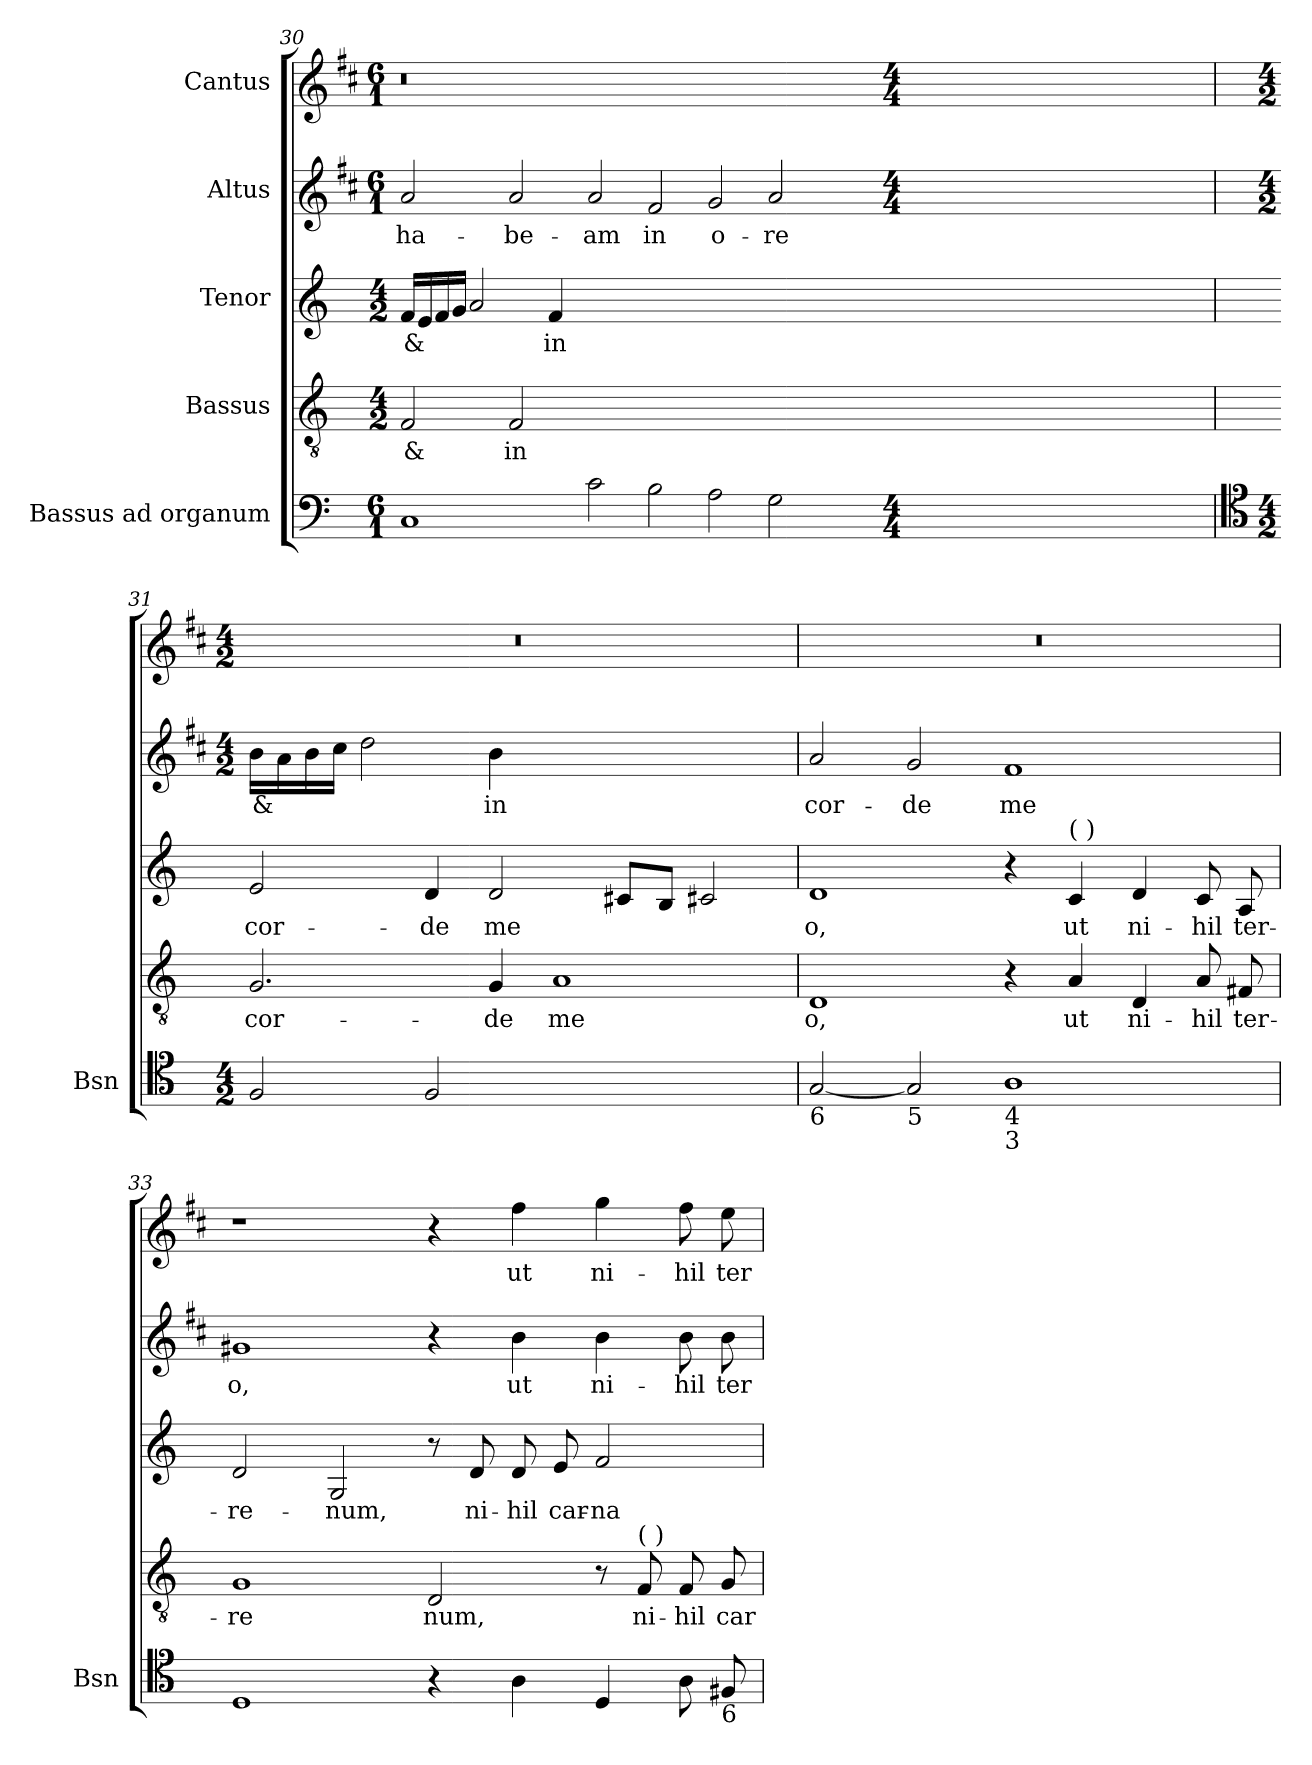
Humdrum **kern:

**kern	**kern	**text	**kern	**text	**kern	**text	**kern	**text
*part5	*part4	*part4	*part3	*part3	*part2	*part2	*part1	*part1
*staff5	*staff4	*staff4	*staff3	*staff3	*staff2	*staff2	*staff1	*staff1
*I"Bassus ad organum	*I"Bassus	*	*I"Tenor	*	*I"Altus	*	*I"Cantus	*
*I'Bsn	*	*	*	*	*	*	*	*
!!LO:LB:g=z
*clefF4	*clefGv2	*	*clefG2	*	*clefG2	*	*clefG2	*
*	*	*	*	*	*ITrd1c2	*	*ITrd1c2	*
*k[]	*k[]	*	*k[]	*	*k[]	*	*k[]	*
*C:	*C:	*	*C:	*	*C:	*	*C:	*
*M6/1	*M4/2	*	*M4/2	*	*M6/1	*	*M6/1	*
=30	=30	=30	=30	=30	=30	=30	=30	=30
!	!	!LO:LY:b	!	!LO:LY:b	!	!LO:LY:b	!	!
1C	2F	&	16fLL	&	2g	ha-	0.r	.
.	.	.	16e	.	.	.	.	.
.	.	.	16f	.	.	.	.	.
.	.	.	16gJJ	.	.	.	.	.
.	.	.	2a	.	.	.	.	.
!	!	!LO:LY:b	!	!	!	!LO:LY:b	!	!
.	2F	in	.	.	2g	-be-	.	.
!	!	!	!	!LO:LY:b	!	!	!	!
.	.	.	4f	in	.	.	.	.
!	!	!	!	!	!	!LO:LY:b	!	!
2c	0ryy	.	0ryy	.	2g	-am	.	.
!	!	!	!	!	!	!LO:LY:b	!	!
2B	.	.	.	.	2e	in	.	.
!	!	!	!	!	!	!LO:LY:b	!	!
2A	.	.	.	.	2f	o-	.	.
!	!	!	!	!	!	!LO:LY:b	!	!
2G	.	.	.	.	2g	-re	.	.
*M4/4	*	*	*	*	*M4/4	*	*M4/4	*
*met(c)	*	*	*	*	*met(c)	*	*met(c)	*
!!LO:LB:g=z
=31	=31	=31	=31	=31	=31	=31	=31	=31
*clefC4	*	*	*	*	*	*	*	*
*M4/2	*	*	*	*	*M4/2	*	*M4/2	*
!	!	!LO:LY:b	!	!LO:LY:b	!	!LO:LY:b	!	!
2F	2.G	cor-	2e	cor-	16aLL	&	0r	.
.	.	.	.	.	16g	.	.	.
.	.	.	.	.	16a	.	.	.
.	.	.	.	.	16bJJ	.	.	.
.	.	.	.	.	2cc	.	.	.
!	!	!	!	!LO:LY:b	!	!	!	!
2F	.	.	4d	-de	.	.	.	.
!	!	!LO:LY:b	!	!LO:LY:b	!	!LO:LY:b	!	!
.	4G	-de	2d	me	4a	in	.	.
!	!	!LO:LY:b	!	!	!	!	!	!
1ryy	1A	me	.	.	1ryy	.	.	.
.	.	.	8c#XL	.	.	.	.	.
.	.	.	8BJ	.	.	.	.	.
.	.	.	2c#X	.	.	.	.	.
=32	=32	=32	=32	=32	=32	=32	=32	=32
!LO:TX:b:t=6	!	!	!	!	!	!	!	!
!	!	!LO:LY:b	!	!LO:LY:b	!	!LO:LY:b	!	!
[2G	1D	o,	1d	o,	2g	cor-	0r	.
!LO:TX:b:t=5	!	!	!	!	!	!	!	!
!	!	!	!	!	!	!LO:LY:b	!	!
2G]	.	.	.	.	2f	-de	.	.
!LO:TX:b:t=4	!	!	!	!	!	!	!	!
!LO:TX:b:t=3	!	!	!	!	!	!	!	!
!	!	!	!	!	!	!LO:LY:b	!	!
1A	4r	.	4r	.	1e	me	.	.
!	!	!	!LO:TX:a:t=(  )	!	!	!	!	!
!	!	!LO:LY:b	!	!LO:LY:b	!	!	!	!
.	4A	ut	4c	ut	.	.	.	.
!	!	!LO:LY:b	!	!LO:LY:b	!	!	!	!
.	4D	ni-	4d	ni-	.	.	.	.
!	!	!LO:LY:b	!	!LO:LY:b	!	!	!	!
.	8A	-hil	8c	-hil	.	.	.	.
!	!	!LO:LY:b	!	!LO:LY:b	!	!	!	!
.	8F#X	ter-	8A	ter-	.	.	.	.
=33	=33	=33	=33	=33	=33	=33	=33	=33
!	!	!LO:LY:b	!	!LO:LY:b	!	!LO:LY:b	!	!
1D	1G	-re	2d	-re-	1f#X	o,	1r	.
!	!	!	!	!LO:LY:b	!	!	!	!
.	.	.	2G	-num,	.	.	.	.
!	!	!LO:LY:b	!	!	!	!	!	!
4r	2D	num,	8r	.	4r	.	4r	.
!	!	!	!	!LO:LY:b	!	!	!	!
.	.	.	8d	ni-	.	.	.	.
!	!	!	!	!LO:LY:b	!	!LO:LY:b	!	!LO:LY:b
4A	.	.	8d	-hil	4a	ut	4ee	ut
!	!	!	!	!LO:LY:b	!	!	!	!
.	.	.	8e	car-	.	.	.	.
!	!	!	!	!LO:LY:b	!	!LO:LY:b	!	!LO:LY:b
4D	8r	.	2f	-na	4a	ni-	4ff	ni-
!	!LO:TX:a:t=(  )	!	!	!	!	!	!	!
!	!	!LO:LY:b	!	!	!	!	!	!
.	8F	ni-	.	.	.	.	.	.
!	!	!LO:LY:b	!	!	!	!LO:LY:b	!	!LO:LY:b
8A	8F	-hil	.	.	8a	-hil	8ee	-hil
!LO:TX:b:t=6	!	!	!	!	!	!	!	!
!	!	!LO:LY:b	!	!	!	!LO:LY:b	!	!LO:LY:b
8F#XL	8G	car-	.	.	8a	ter-	8dd	ter-
=	=	=	=	=	=	=	=	=
*-	*-	*-	*-	*-	*-	*-	*-	*-
